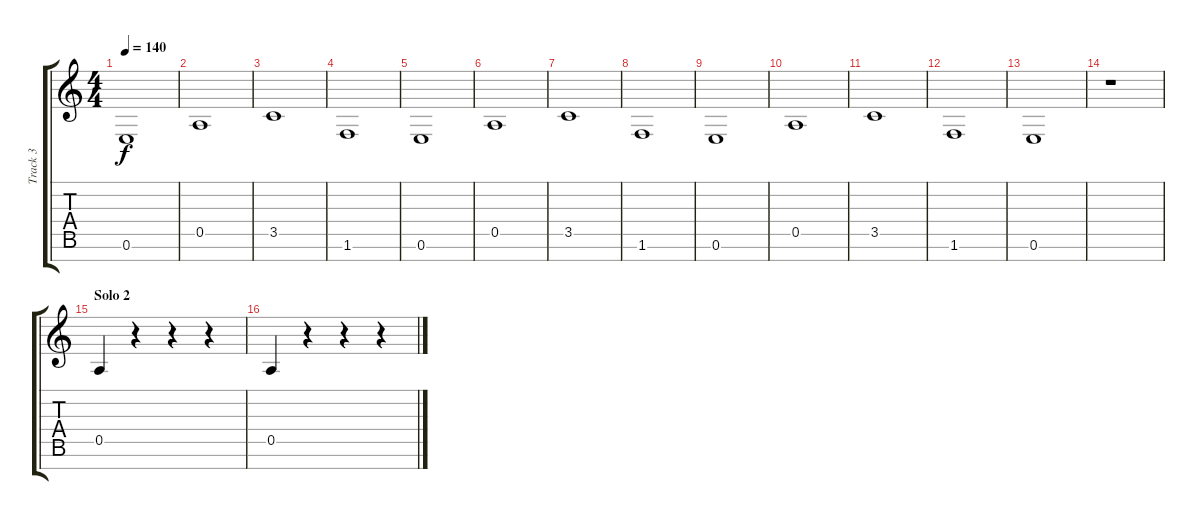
\track ("Track 3" "Track 3") {instrument electricbassfinger}
\staff {score tabs}
\tuning (E4 B3 G3 D3 A2 E2 B1) {hide}
\ts (4 4)
\tempo 140
\clef g2
\ks c
0.6.1{dy f} |
0.5.1 |
3.5.1 |
1.6.1 |
0.6.1 |
0.5.1 |
3.5.1 |
1.6.1 |
0.6.1 |
0.5.1 |
3.5.1 |
1.6.1 |
0.6.1 |
r.1 |
\section ("" "Solo 2")
0.5.4 r.4 r.4 r.4 |
0.5.4 r.4 r.4 r.4
